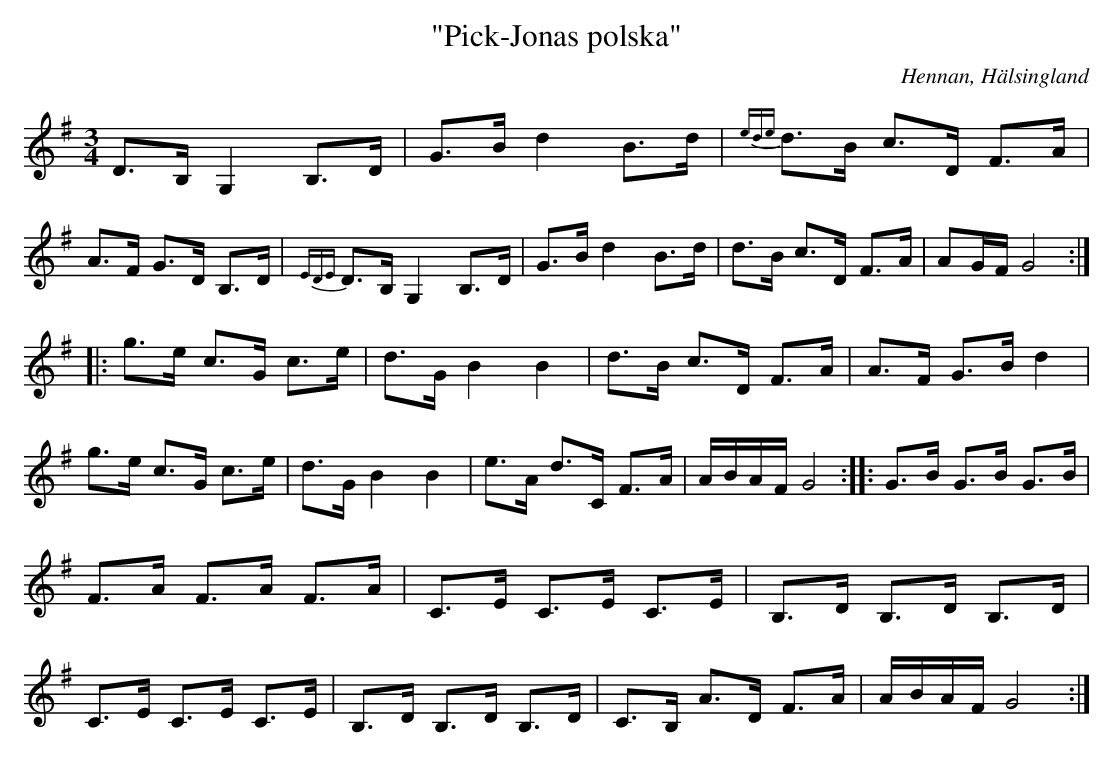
X:1
T: "Pick-Jonas polska"
O: Hennan, Hälsingland
M: 3/4
L: 1/8
K: G
D>B, G,2 B,>D | G>B d2 B>d | {ede}d>B c>D F>A| A>F G>D B,>D|{EDE}D>B, G,2 B,>D|G>B d2 B>d | d>B c>D F>A| AG/F/ G4 :||:
g>e c>G c>e | d>G B2 B2 | d>B c>D F>A|A>F G>B d2|g>e c>G c>e | d>G B2 B2 | e>A d>C F>A|A/B/A/F/ G4:||:G>B G>B G>B|F>A F>A F>A|C>E C>E C>E|B,>D B,>D B,>D|C>E C>E C>E|B,>D B,>D B,>D|C>B, A>D F>A |A/B/A/F/ G4:|
